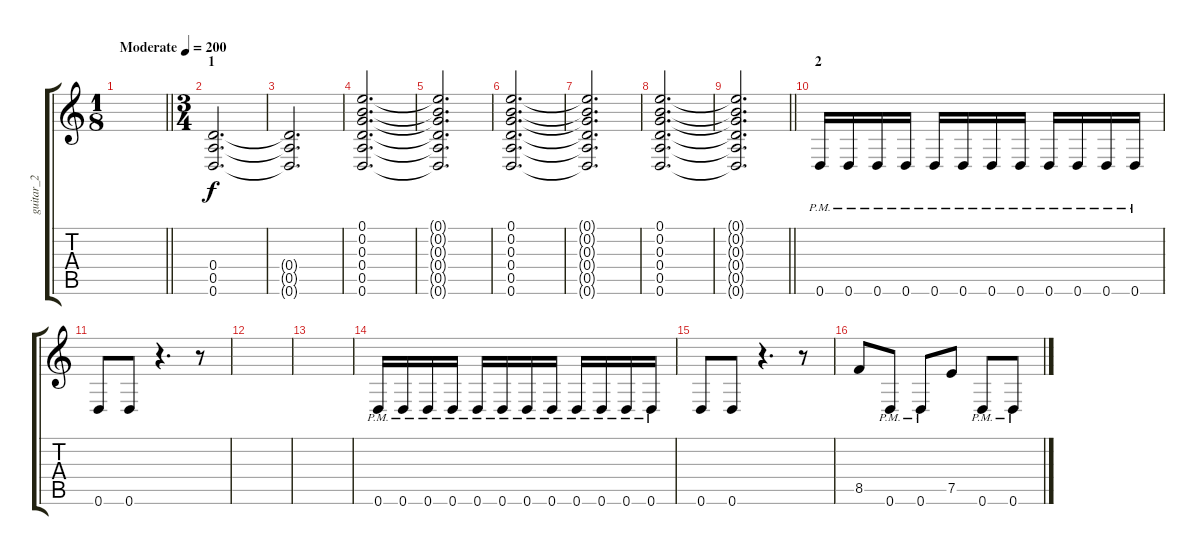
\track ("guitar_2" "guitar_2") {instrument distortionguitar}
\staff {score tabs}
\tuning (E4 B3 G3 D3 A2 D2) {hide}
\ts (1 8)
\tempo (200 "Moderate")
\clef g2
\barLineRight lightlight
\ks c
|
\ts (3 4)
\section ("" "1")
(0.4 0.5 0.6).2{d} |
(0.4{t} 0.5{t} 0.6{t}).2{d} |
(0.1 0.2 0.3 0.4 0.5 0.6).2{d} |
(0.1{t} 0.2{t} 0.3{t} 0.4{t} 0.5{t} 0.6{t}).2{d} |
(0.1 0.2 0.3 0.4 0.5 0.6).2{d} |
(0.1{t} 0.2{t} 0.3{t} 0.4{t} 0.5{t} 0.6{t}).2{d} |
(0.1 0.2 0.3 0.4 0.5 0.6).2{d} |
\barLineRight lightlight
(0.1{t} 0.2{t} 0.3{t} 0.4{t} 0.5{t} 0.6{t}).2{d} |
\section ("" "2")
0.6{pm}.16 0.6{pm}.16 0.6{pm}.16 0.6{pm}.16 0.6{pm}.16 0.6{pm}.16 0.6{pm}.16 0.6{pm}.16 0.6{pm}.16 0.6{pm}.16 0.6{pm}.16 0.6{pm}.16 |
0.6.8 0.6.8 r.4{d} r.8 |
|
|
0.6{pm}.16 0.6{pm}.16 0.6{pm}.16 0.6{pm}.16 0.6{pm}.16 0.6{pm}.16 0.6{pm}.16 0.6{pm}.16 0.6{pm}.16 0.6{pm}.16 0.6{pm}.16 0.6{pm}.16 |
0.6.8 0.6.8 r.4{d} r.8 |
8.5.8 0.6{pm}.8 0.6{pm}.8 7.5.8 0.6{pm}.8 0.6{pm}.8
